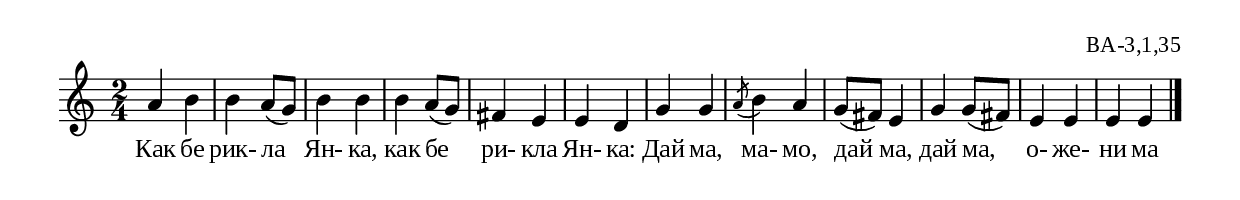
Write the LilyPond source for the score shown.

%{
BA_3_1_35
%}

\include "td-preamble.ly"

\score {
\relative c'' {
%% \tempo 4 = 152
  \time 2/4
a4 b | b4 a8( g) | b4 b | b a8( g) | fis4 e | e d | g g | \acciaccatura a8 b4 a4 | g8( fis) e4 | g4 g8( fis) | e4 e | e e 
 \bar "|." 
}
\addlyrics { Как бе рик- ла Ян- ка, как бе ри- кла Ян- ка: Дай ма, ма- мо, 
дай ма, дай ма, о- же- ни ма }
%
\layout {
  indent = #0
  line-width = 190\mm
  ragged-right=##f
}
%
\midi { 
	\context {
		\Score
		tempoWholesPerMinute = #(ly:make-moment 152 4)
		}
	}
}
%
\header{
  opus = "ВА-3,1,35"
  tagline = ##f
}


